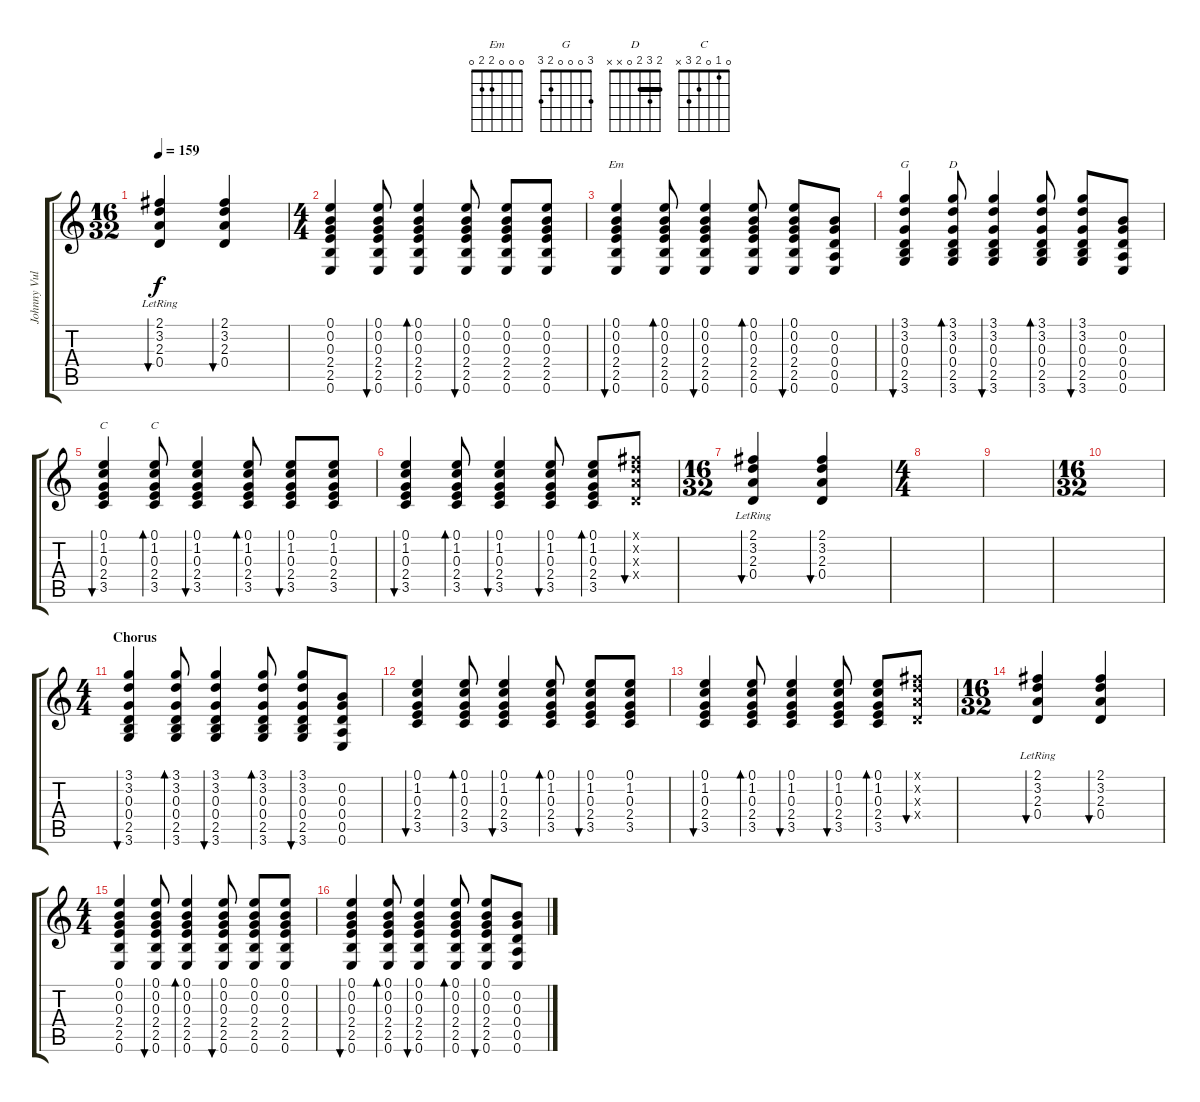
\track ("Johnny Vulture (Steel Guitar)" "Johnny Vul") {instrument acousticguitarsteel}
\staff {score tabs}
\tuning (E4 B3 G3 D3 A2 E2) {hide}
\chord ("Em" 0 0 0 2 2 0)
\chord ("G" 3 0 0 0 2 3)
\chord ("D" 2 3 2 0 x x) {barre 2}
\chord ("C" x 1 0 2 3 x)
\chord ("C" 0 1 0 2 3 x)
\ts (16 32)
\tempo 159
\clef g2
\ks c
(2.1 3.2{lr} 2.3{lr} 0.4{lr}).4{bu 30 dy f} (2.1 3.2 2.3 0.4).4{bu 30} |
\ts (4 4)
(0.1 0.2 0.3 2.4 2.5 0.6).4 (0.1 0.2 0.3 2.4 2.5 0.6).8{bu 30} (0.1 0.2 0.3 2.4 2.5 0.6).4{bd 30} (0.1 0.2 0.3 2.4 2.5 0.6).8{bu 30} (0.1 0.2 0.3 2.4 2.5 0.6).8 (0.1 0.2 0.3 2.4 2.5 0.6).8 |
(0.1 0.2 0.3 2.4 2.5 0.6).4{bu 30 ch "Em"} (0.1 0.2 0.3 2.4 2.5 0.6).8{bd 30} (0.1 0.2 0.3 2.4 2.5 0.6).4{bu 30} (0.1 0.2 0.3 2.4 2.5 0.6).8{bd 30} (0.1 0.2 0.3 2.4 2.5 0.6).8{bu 30} (0.2 0.3 0.4 0.5 0.6).8 |
(3.1 3.2 0.3 0.4 2.5 3.6).4{bu 60 ch "G"} (3.1 3.2 0.3 0.4 2.5 3.6).8{bd 30 ch "D"} (3.1 3.2 0.3 0.4 2.5 3.6).4{bu 30} (3.1 3.2 0.3 0.4 2.5 3.6).8{bd 30} (3.1 3.2 0.3 0.4 2.5 3.6).8{bu 30} (0.2 0.3 0.4 0.5 0.6).8 |
(0.1 1.2 0.3 2.4 3.5).4{bu 30 ch "C"} (0.1 1.2 0.3 2.4 3.5).8{bd 30 ch "C"} (0.1 1.2 0.3 2.4 3.5).4{bu 30} (0.1 1.2 0.3 2.4 3.5).8{bd 30} (0.1 1.2 0.3 2.4 3.5).8{bu 30} (0.1 1.2 0.3 2.4 3.5).8 |
(0.1 1.2 0.3 2.4 3.5).4{bu 30} (0.1 1.2 0.3 2.4 3.5).8{bd 30} (0.1 1.2 0.3 2.4 3.5).4{bu 30} (0.1 1.2 0.3 2.4 3.5).8{bu 30} (0.1 1.2 0.3 2.4 3.5).8{bd 30} (2.1{x} 3.2{x} 2.3{x} 0.4{x}).8{bu 60} |
\ts (16 32)
(2.1 3.2{lr} 2.3{lr} 0.4{lr}).4{bu 30} (2.1 3.2 2.3 0.4).4{bu 30} |
\ts (4 4)
|
|
\ts (16 32)
|
\ts (4 4)
\section ("" "Chorus")
(3.1 3.2 0.3 0.4 2.5 3.6).4{bu 60} (3.1 3.2 0.3 0.4 2.5 3.6).8{bd 30} (3.1 3.2 0.3 0.4 2.5 3.6).4{bu 30} (3.1 3.2 0.3 0.4 2.5 3.6).8{bd 30} (3.1 3.2 0.3 0.4 2.5 3.6).8{bu 30} (0.2 0.3 0.4 0.5 0.6).8 |
(0.1 1.2 0.3 2.4 3.5).4{bu 30} (0.1 1.2 0.3 2.4 3.5).8{bd 30} (0.1 1.2 0.3 2.4 3.5).4{bu 30} (0.1 1.2 0.3 2.4 3.5).8{bd 30} (0.1 1.2 0.3 2.4 3.5).8{bu 30} (0.1 1.2 0.3 2.4 3.5).8 |
(0.1 1.2 0.3 2.4 3.5).4{bu 30} (0.1 1.2 0.3 2.4 3.5).8{bd 30} (0.1 1.2 0.3 2.4 3.5).4{bu 30} (0.1 1.2 0.3 2.4 3.5).8{bu 30} (0.1 1.2 0.3 2.4 3.5).8{bd 30} (2.1{x} 3.2{x} 2.3{x} 0.4{x}).8{bu 60} |
\ts (16 32)
(2.1 3.2{lr} 2.3{lr} 0.4{lr}).4{bu 30} (2.1 3.2 2.3 0.4).4{bu 30} |
\ts (4 4)
(0.1 0.2 0.3 2.4 2.5 0.6).4 (0.1 0.2 0.3 2.4 2.5 0.6).8{bu 30} (0.1 0.2 0.3 2.4 2.5 0.6).4{bd 30} (0.1 0.2 0.3 2.4 2.5 0.6).8{bu 30} (0.1 0.2 0.3 2.4 2.5 0.6).8 (0.1 0.2 0.3 2.4 2.5 0.6).8 |
(0.1 0.2 0.3 2.4 2.5 0.6).4{bu 30} (0.1 0.2 0.3 2.4 2.5 0.6).8{bd 30} (0.1 0.2 0.3 2.4 2.5 0.6).4{bu 30} (0.1 0.2 0.3 2.4 2.5 0.6).8{bd 30} (0.1 0.2 0.3 2.4 2.5 0.6).8{bu 30} (0.2 0.3 0.4 0.5 0.6).8
